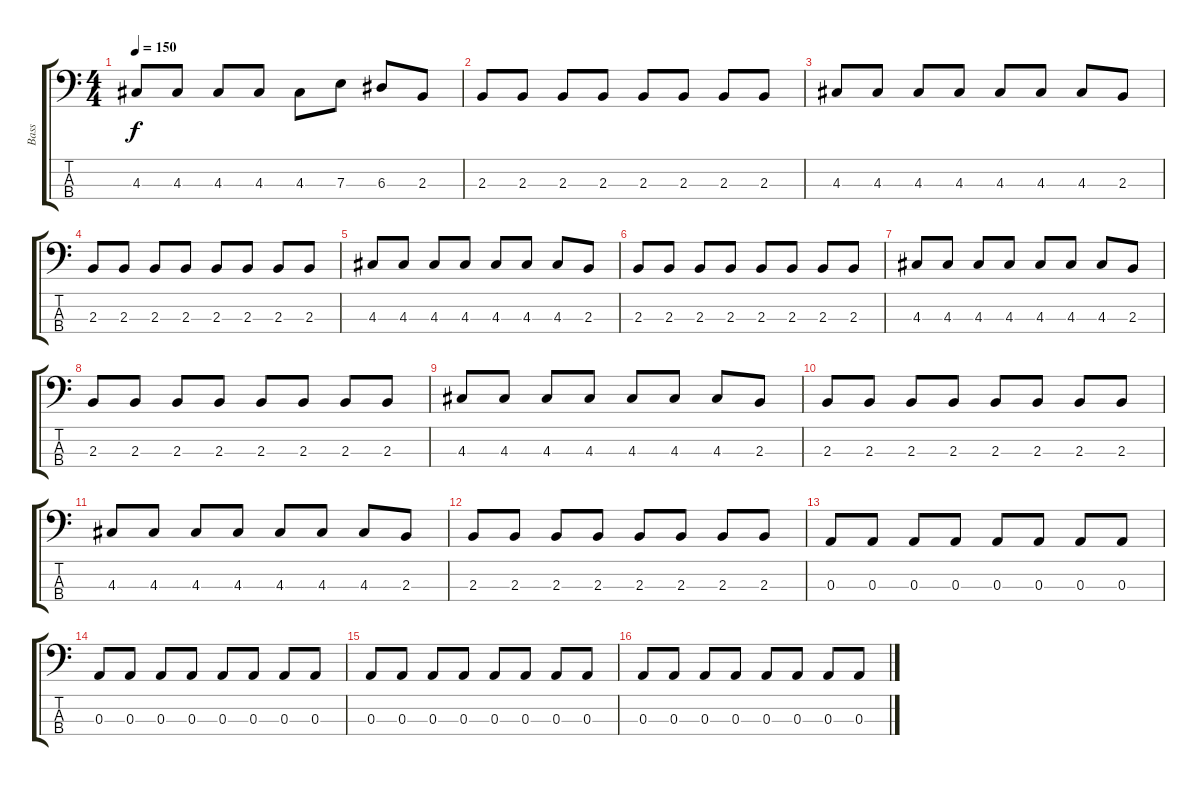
\track ("Bass" "Bass") {instrument electricbasspick}
\staff {score tabs}
\tuning (G2 D2 A1 E1) {hide}
\ts (4 4)
\tempo 150
\clef f4
\ks c
4.3.8{dy f} 4.3.8 4.3.8 4.3.8 4.3.8 7.3.8 6.3.8 2.3.8 |
2.3.8 2.3.8 2.3.8 2.3.8 2.3.8 2.3.8 2.3.8 2.3.8 |
4.3.8 4.3.8 4.3.8 4.3.8 4.3.8 4.3.8 4.3.8 2.3.8 |
2.3.8 2.3.8 2.3.8 2.3.8 2.3.8 2.3.8 2.3.8 2.3.8 |
4.3.8 4.3.8 4.3.8 4.3.8 4.3.8 4.3.8 4.3.8 2.3.8 |
2.3.8 2.3.8 2.3.8 2.3.8 2.3.8 2.3.8 2.3.8 2.3.8 |
4.3.8 4.3.8 4.3.8 4.3.8 4.3.8 4.3.8 4.3.8 2.3.8 |
2.3.8 2.3.8 2.3.8 2.3.8 2.3.8 2.3.8 2.3.8 2.3.8 |
4.3.8 4.3.8 4.3.8 4.3.8 4.3.8 4.3.8 4.3.8 2.3.8 |
2.3.8 2.3.8 2.3.8 2.3.8 2.3.8 2.3.8 2.3.8 2.3.8 |
4.3.8 4.3.8 4.3.8 4.3.8 4.3.8 4.3.8 4.3.8 2.3.8 |
2.3.8 2.3.8 2.3.8 2.3.8 2.3.8 2.3.8 2.3.8 2.3.8 |
0.3.8 0.3.8 0.3.8 0.3.8 0.3.8 0.3.8 0.3.8 0.3.8 |
0.3.8 0.3.8 0.3.8 0.3.8 0.3.8 0.3.8 0.3.8 0.3.8 |
0.3.8 0.3.8 0.3.8 0.3.8 0.3.8 0.3.8 0.3.8 0.3.8 |
0.3.8 0.3.8 0.3.8 0.3.8 0.3.8 0.3.8 0.3.8 0.3.8
